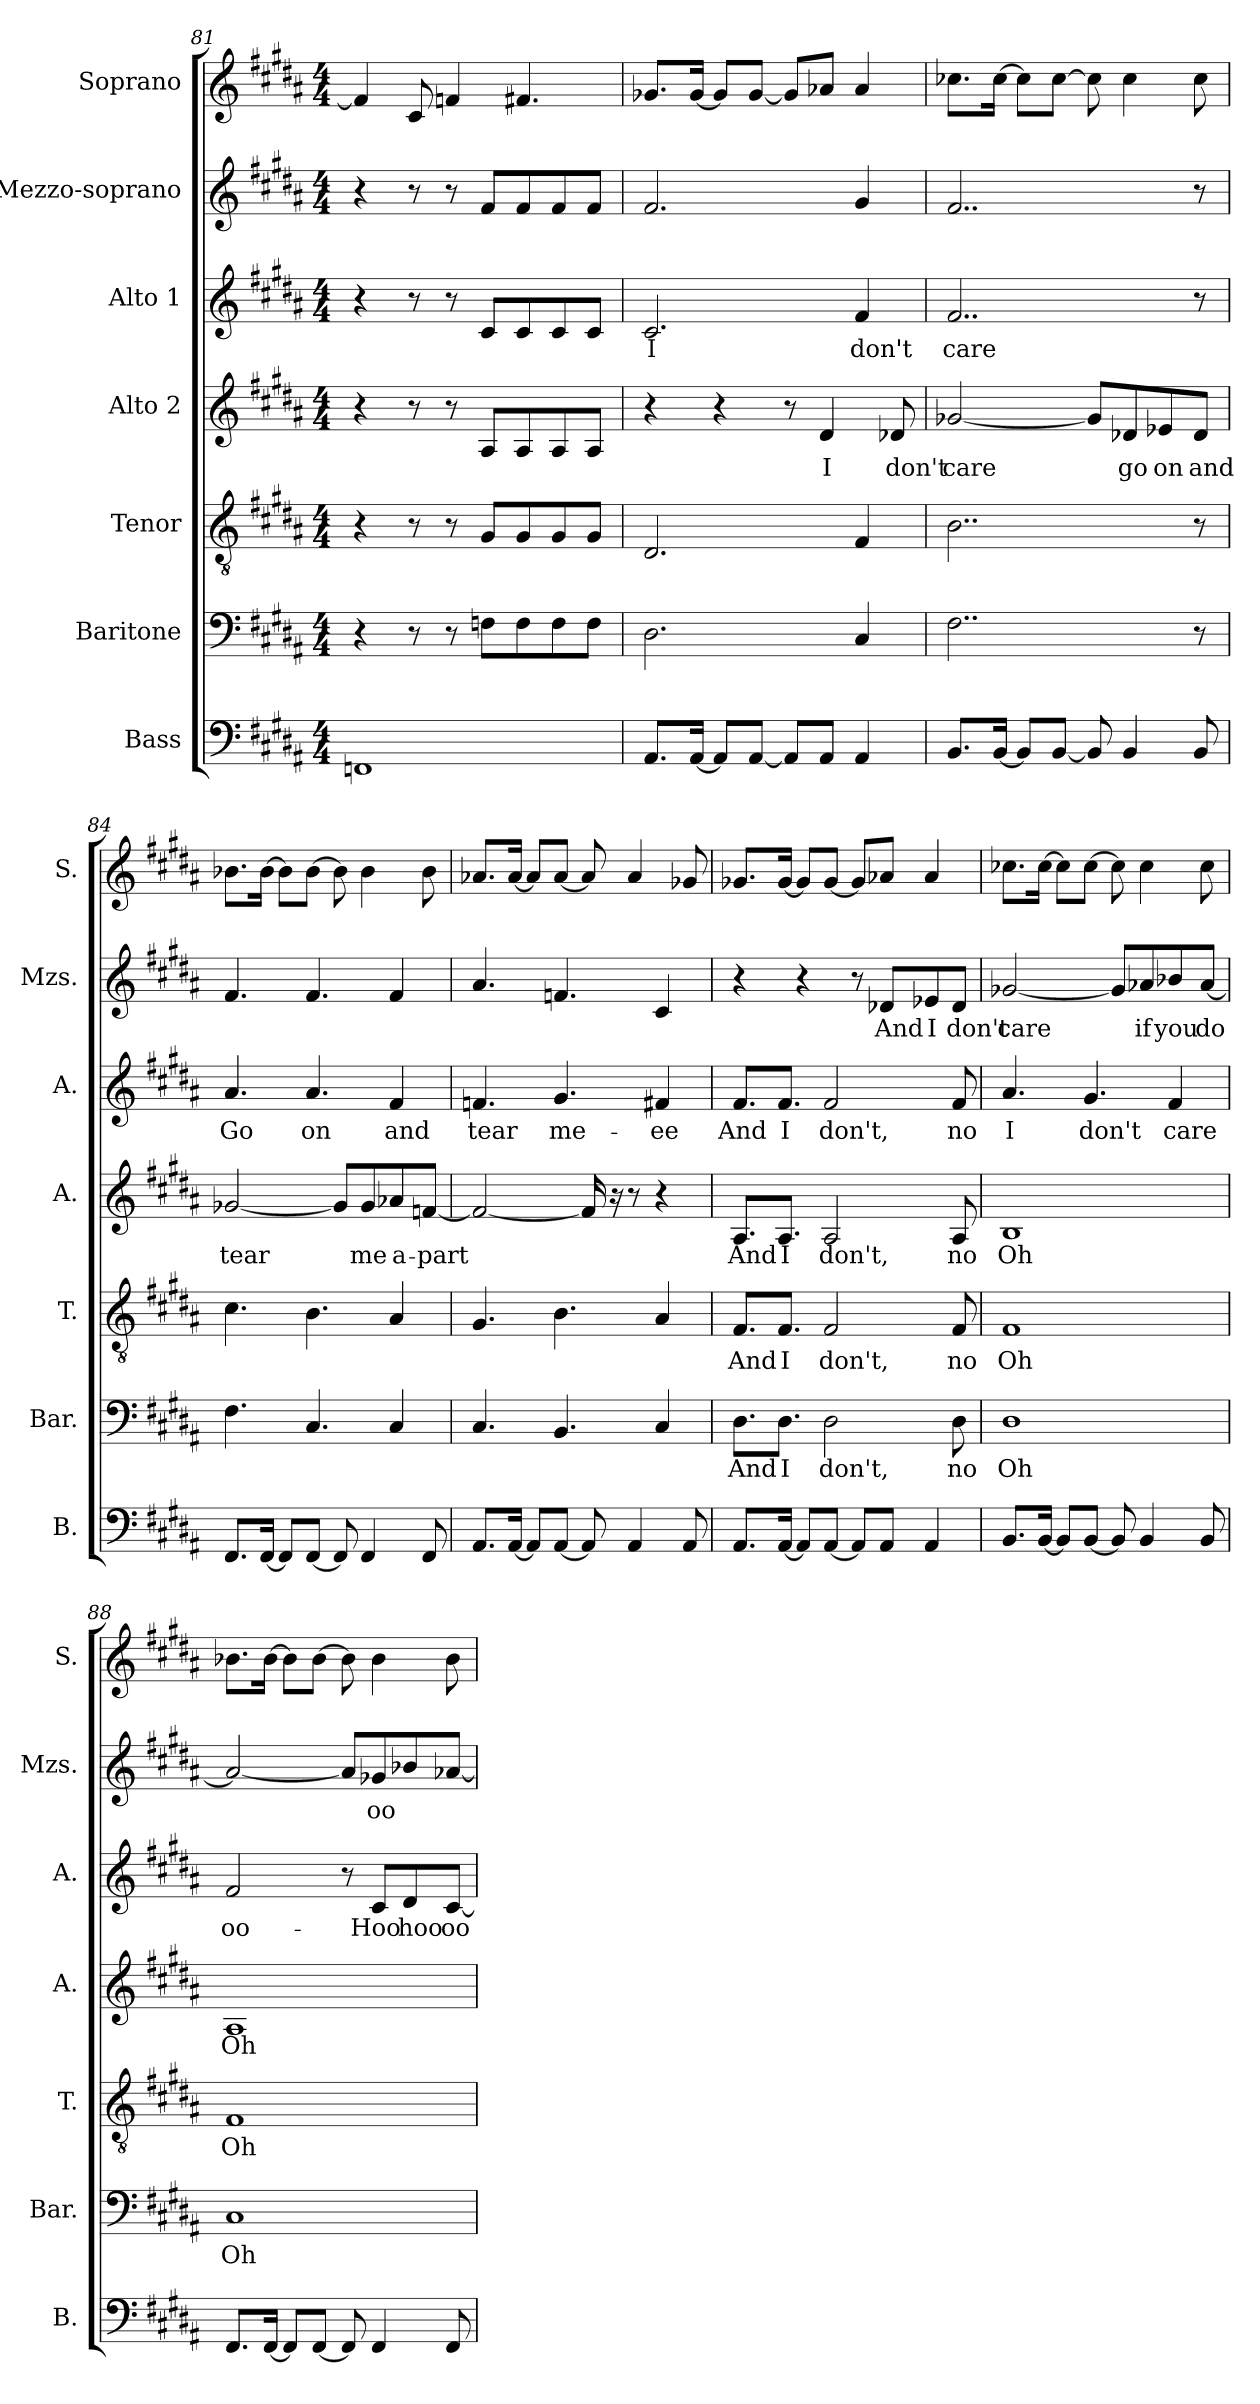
**kern	**kern	**text	**kern	**text	**kern	**text	**kern	**text	**kern	**text	**kern
*part7	*part6	*part6	*part5	*part5	*part4	*part4	*part3	*part3	*part2	*part2	*part1
*staff7	*staff6	*staff6	*staff5	*staff5	*staff4	*staff4	*staff3	*staff3	*staff2	*staff2	*staff1
*I"Bass	*I"Baritone	*	*I"Tenor	*	*I"Alto 2	*	*I"Alto 1	*	*I"Mezzo-soprano	*	*I"Soprano
*I'B.	*I'Bar.	*	*I'T.	*	*I'A.	*	*I'A.	*	*I'Mzs.	*	*I'S.
*clefF4	*clefF4	*	*clefGv2	*	*clefG2	*	*clefG2	*	*clefG2	*	*clefG2
*k[f#c#g#d#a#]	*k[f#c#g#d#a#]	*	*k[f#c#g#d#a#]	*	*k[f#c#g#d#a#]	*	*k[f#c#g#d#a#]	*	*k[f#c#g#d#a#]	*	*k[f#c#g#d#a#]
*M4/4	*M4/4	*	*M4/4	*	*M4/4	*	*M4/4	*	*M4/4	*	*M4/4
=81	=81	=81	=81	=81	=81	=81	=81	=81	=81	=81	=81
1FFn	4r	.	4r	.	4r	.	4r	.	4r	.	4f/]
.	8r	.	8r	.	8r	.	8r	.	8r	.	8c#/
.	8r	.	8r	.	8r	.	8r	.	8r	.	4fn/
.	8Fn\L	.	8G#/L	.	8A#/L	.	8c#/L	.	8f#/L	.	.
.	8F\	.	8G#/	.	8A#/	.	8c#/	.	8f#/	.	4.f#X/
.	8F\	.	8G#/	.	8A#/	.	8c#/	.	8f#/	.	.
.	8F\J	.	8G#/J	.	8A#/J	.	8c#/J	.	8f#/J	.	.
=82	=82	=82	=82	=82	=82	=82	=82	=82	=82	=82	=82
!	!	!	!	!	!	!	!	!LO:LY:b	!	!	!
8.AA#/L	2.D#\	.	2.D#/	.	4r	.	2.c#/	I	2.f#/	.	8.g-X/L
[16AA#/Jk	.	.	.	.	.	.	.	.	.	.	[16g-/Jk
8AA#/L]	.	.	.	.	4r	.	.	.	.	.	8g-/L]
[8AA#/J	.	.	.	.	.	.	.	.	.	.	[8g-/J
8AA#/L]	.	.	.	.	8r	.	.	.	.	.	8g-/L]
!	!	!	!	!	!	!LO:LY:b	!	!	!	!	!
8AA#/J	.	.	.	.	4d#/	I	.	.	.	.	8a-X/J
!	!	!	!	!	!	!	!	!LO:LY:b	!	!	!
4AA#/	4C#/	.	4F#/	.	.	.	4f#/	don't	4g#/	.	4a-/
!	!	!	!	!	!	!LO:LY:b	!	!	!	!	!
.	.	.	.	.	8d-X/	don't	.	.	.	.	.
!!LO:PB:g=z
=83	=83	=83	=83	=83	=83	=83	=83	=83	=83	=83	=83
!	!	!	!	!	!	!LO:LY:b	!	!LO:LY:b	!	!	!
8.BB/L	2..F#\	.	2..B\	.	[2g-X/	-care	2..f#/	care	2..f#/	.	8.cc-X\L
[16BB/Jk	.	.	.	.	.	.	.	.	.	.	[16cc-\Jk
8BB/L]	.	.	.	.	.	.	.	.	.	.	8cc-\L]
[8BB/J	.	.	.	.	.	.	.	.	.	.	[8cc-\J
8BB/]	.	.	.	.	8g-/L]	.	.	.	.	.	8cc-\]
!	!	!	!	!	!	!LO:LY:b	!	!	!	!	!
4BB/	.	.	.	.	8d-X/	go	.	.	.	.	4cc-\
!	!	!	!	!	!	!LO:LY:b	!	!	!	!	!
.	.	.	.	.	8e-X/	on	.	.	.	.	.
!	!	!	!	!	!	!LO:LY:b	!	!	!	!	!
8BB/	8r	.	8r	.	8d-/J	and	8r	.	8r	.	8cc-\
=84	=84	=84	=84	=84	=84	=84	=84	=84	=84	=84	=84
!	!	!	!	!	!	!LO:LY:b	!	!LO:LY:b	!	!	!
8.FF#/L	4.F#\	.	4.c#\	.	[2g-X/	-tear	4.a#/	Go	4.f#/	.	8.b-X\L
[16FF#/Jk	.	.	.	.	.	.	.	.	.	.	[16b-\Jk
8FF#/L]	.	.	.	.	.	.	.	.	.	.	8b-\L]
!	!	!	!	!	!	!	!	!LO:LY:b	!	!	!
[8FF#/J	4.C#/	.	4.B\	.	.	.	4.a#/	on	4.f#/	.	[8b-\J
8FF#/]	.	.	.	.	8g-/L]	.	.	.	.	.	8b-\]
!	!	!	!	!	!	!LO:LY:b	!	!	!	!	!
4FF#/	.	.	.	.	8g-/	me	.	.	.	.	4b-\
!	!	!	!	!	!	!LO:LY:b	!	!LO:LY:b	!	!	!
.	4C#/	.	4A#/	.	8a-X/	a-	4f#/	and	4f#/	.	.
!	!	!	!	!	!	!LO:LY:b	!	!	!	!	!
8FF#/	.	.	.	.	[8fn/J	-part	.	.	.	.	8b-\
=85	=85	=85	=85	=85	=85	=85	=85	=85	=85	=85	=85
!	!	!	!	!	!	!	!	!LO:LY:b	!	!	!
8.AA#/L	4.C#/	.	4.G#/	.	2f/_	.	4.fn/	tear	4.a#/	.	8.a-X/L
[16AA#/Jk	.	.	.	.	.	.	.	.	.	.	[16a-/Jk
8AA#/L]	.	.	.	.	.	.	.	.	.	.	8a-/L]
!	!	!	!	!	!	!	!	!LO:LY:b	!	!	!
[8AA#/J	4.BB/	.	4.B\	.	.	.	4.g#/	me-	4.fn/	.	[8a-/J
8AA#/]	.	.	.	.	16f/]	.	.	.	.	.	8a-/]
.	.	.	.	.	16r	.	.	.	.	.	.
4AA#/	.	.	.	.	8r	.	.	.	.	.	4a-/
!	!	!	!	!	!	!	!	!LO:LY:b	!	!	!
.	4C#/	.	4A#/	.	4r	.	4f#X/	-ee	4c#/	.	.
8AA#/	.	.	.	.	.	.	.	.	.	.	8g-X/
!!LO:PB:g=z
=86	=86	=86	=86	=86	=86	=86	=86	=86	=86	=86	=86
!	!	!LO:LY:b	!	!LO:LY:b	!	!LO:LY:b	!	!LO:LY:b	!	!	!
8.AA#/L	8.D#\L	And	8.F#/L	And	8.A#/L	And	8.f#/L	And	4r	.	8.g-X/L
!	!	!LO:LY:b	!	!LO:LY:b	!	!LO:LY:b	!	!LO:LY:b	!	!	!
[16AA#/Jk	8.D#\J	I	8.F#/J	I	8.A#/J	I	8.f#/J	I	.	.	[16g-/Jk
8AA#/L]	.	.	.	.	.	.	.	.	4r	.	8g-/L]
!	!	!LO:LY:b	!	!LO:LY:b	!	!LO:LY:b	!	!LO:LY:b	!	!	!
[8AA#/J	2D#\	don't,	2F#/	don't,	2A#/	don't,	2f#/	don't,	.	.	[8g-/J
8AA#/L]	.	.	.	.	.	.	.	.	8r	.	8g-/L]
!	!	!	!	!	!	!	!	!	!	!LO:LY:b	!
8AA#/J	.	.	.	.	.	.	.	.	8d-X/L	And	8a-X/J
!	!	!	!	!	!	!	!	!	!	!LO:LY:b	!
4AA#/	.	.	.	.	.	.	.	.	8e-X/	I	4a-/
!	!	!LO:LY:b	!	!LO:LY:b	!	!LO:LY:b	!	!LO:LY:b	!	!LO:LY:b	!
.	8D#\	no	8F#/	no	8A#/	no	8f#/	no	8d-/J	don't	.
=87	=87	=87	=87	=87	=87	=87	=87	=87	=87	=87	=87
!	!	!LO:LY:b	!	!LO:LY:b	!	!LO:LY:b	!	!LO:LY:b	!	!LO:LY:b	!
8.BB/L	1D#	Oh	1F#	Oh	1B	Oh	4.a#/	I	[2g-X/	-care	8.cc-X\L
[16BB/Jk	.	.	.	.	.	.	.	.	.	.	[16cc-\Jk
8BB/L]	.	.	.	.	.	.	.	.	.	.	8cc-\L]
!	!	!	!	!	!	!	!	!LO:LY:b	!	!	!
[8BB/J	.	.	.	.	.	.	4.g#/	don't	.	.	[8cc-\J
8BB/]	.	.	.	.	.	.	.	.	8g-/L]	.	8cc-\]
!	!	!	!	!	!	!	!	!	!	!LO:LY:b	!
4BB/	.	.	.	.	.	.	.	.	8a-X/	if	4cc-\
!	!	!	!	!	!	!	!	!LO:LY:b	!	!LO:LY:b	!
.	.	.	.	.	.	.	4f#/	care	8b-X/	you	.
!	!	!	!	!	!	!	!	!	!	!LO:LY:b	!
8BB/	.	.	.	.	.	.	.	.	[8a-/J	-do	8cc-\
=88	=88	=88	=88	=88	=88	=88	=88	=88	=88	=88	=88
!	!	!LO:LY:b	!	!LO:LY:b	!	!LO:LY:b	!	!LO:LY:b	!	!	!
8.FF#/L	1C#	Oh	1F#	Oh	1A#	Oh	2f#/	oo-	2a-/_	.	8.b-X\L
[16FF#/Jk	.	.	.	.	.	.	.	.	.	.	[16b-\Jk
8FF#/L]	.	.	.	.	.	.	.	.	.	.	8b-\L]
[8FF#/J	.	.	.	.	.	.	.	.	.	.	[8b-\J
8FF#/]	.	.	.	.	.	.	8r	.	8a-/L]	.	8b-\]
!	!	!	!	!	!	!	!	!LO:LY:b	!	!LO:LY:b	!
4FF#/	.	.	.	.	.	.	8c#/L	-Hoo	8g-X/	-oo	4b-\
!	!	!	!	!	!	!	!	!LO:LY:b	!	!	!
.	.	.	.	.	.	.	8d#/	hoo	8b-X/	.	.
!	!	!	!	!	!	!	!	!LO:LY:b	!	!	!
8FF#/	.	.	.	.	.	.	[8c#/J	oo	[8a-X/J	.	8b-\
=	=	=	=	=	=	=	=	=	=	=	=
*-	*-	*-	*-	*-	*-	*-	*-	*-	*-	*-	*-
